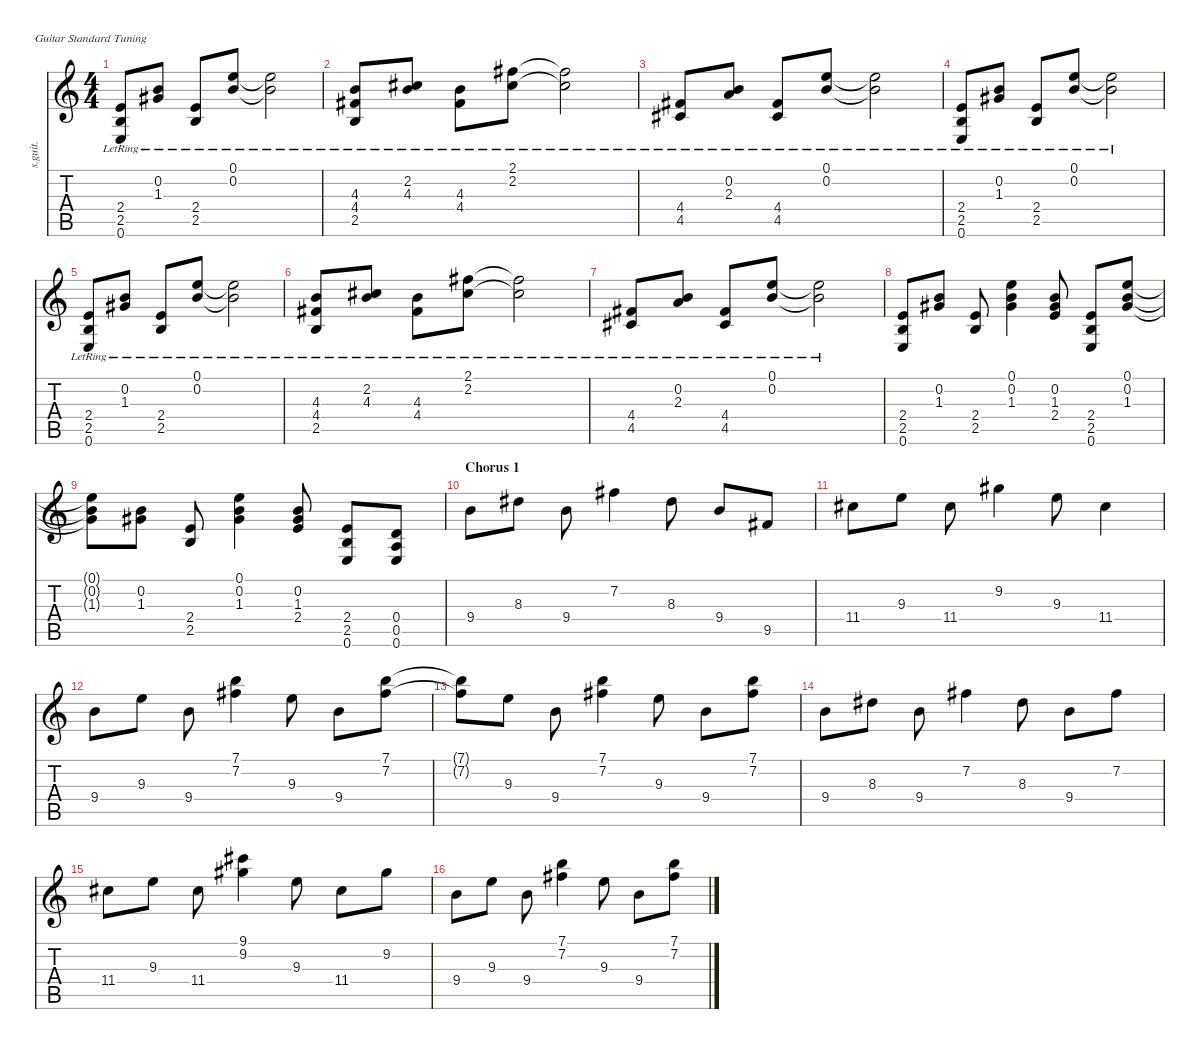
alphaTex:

\defaultSystemsLayout 4
\hideDynamics
\bracketExtendMode nobrackets
\track ("Dave Grohl - Rhythm 2" "s.guit.") {instrument overdrivenguitar}
\staff {score tabs}
\tuning (E4 B3 G3 D3 A2 E2)
\ts (4 4)
\tempo (136 hide)
\clef g2
\ks c
(2.4{lr} 2.5{lr} 0.6{lr}).8{dy f} (0.2{lr} 1.3{lr acc #}).8 (2.4{lr} 2.5{lr}).8 (0.1{lr} 0.2{lr}).8 (0.1{lr t} 0.2{lr t}).2 |
(4.3{lr} 4.4{lr acc #} 2.5{lr}).8 (2.2{lr acc #} 4.3{lr}).8 (4.3{lr} 4.4{lr acc #}).8 (2.1{lr acc #} 2.2{lr acc #}).8 (2.1{lr t acc #} 2.2{lr t acc #}).2 |
(4.4{lr acc #} 4.5{lr acc #}).8 (0.2{lr} 2.3{lr}).8 (4.4{lr acc #} 4.5{lr acc #}).8 (0.1{lr} 0.2{lr}).8 (0.1{lr t} 0.2{lr t}).2 |
(2.4{lr} 2.5{lr} 0.6{lr}).8 (0.2{lr} 1.3{lr acc #}).8 (2.4{lr} 2.5{lr}).8 (0.1{lr} 0.2{lr}).8 (0.1{lr t} 0.2{lr t}).2 |
(2.4{lr} 2.5{lr} 0.6{lr}).8 (0.2{lr} 1.3{lr acc #}).8 (2.4{lr} 2.5{lr}).8 (0.1{lr} 0.2{lr}).8 (0.1{lr t} 0.2{lr t}).2 |
(4.3{lr} 4.4{lr acc #} 2.5{lr}).8 (2.2{lr acc #} 4.3{lr}).8 (4.3{lr} 4.4{lr acc #}).8 (2.1{lr acc #} 2.2{lr acc #}).8 (2.1{lr t acc #} 2.2{lr t acc #}).2 |
(4.4{lr acc #} 4.5{lr acc #}).8 (0.2{lr} 2.3{lr}).8 (4.4{lr acc #} 4.5{lr acc #}).8 (0.1{lr} 0.2{lr}).8 (0.1{lr t} 0.2{lr t}).2 |
(2.4 2.5 0.6).8 (0.2 1.3{acc #}).8 (2.4 2.5).8 (0.1 0.2 1.3{acc #}).4 (0.2 1.3{acc #} 2.4).8 (2.4 2.5 0.6).8 (0.1 0.2 1.3{acc #}).8 |
(0.1{t} 0.2{t} 1.3{t acc #}).8 (0.2 1.3{acc #}).8 (2.4 2.5).8 (0.1 0.2 1.3{acc #}).4 (0.2 1.3{acc #} 2.4).8 (2.4 2.5 0.6).8 (0.4 0.5 0.6).8 |
\section ("" "Chorus 1")
9.4.8 8.3{acc #}.8 9.4.8 7.2{acc #}.4 8.3{acc #}.8 9.4.8 9.5{acc #}.8 |
11.4{acc #}.8 9.3.8 11.4{acc #}.8 9.2{acc #}.4 9.3.8 11.4{acc #}.4 |
9.4.8 9.3.8 9.4.8 (7.1 7.2{acc #}).4 9.3.8 9.4.8 (7.1 7.2{acc #}).8 |
(7.1{t} 7.2{t acc #}).8 9.3.8 9.4.8 (7.1 7.2{acc #}).4 9.3.8 9.4.8 (7.1 7.2{acc #}).8 |
9.4.8 8.3{acc #}.8 9.4.8 7.2{acc #}.4 8.3{acc #}.8 9.4.8 7.2{acc #}.8 |
11.4{acc #}.8 9.3.8 11.4{acc #}.8 (9.1{acc #} 9.2{acc #}).4 9.3.8 11.4{acc #}.8 9.2{acc #}.8 |
9.4.8 9.3.8 9.4.8 (7.1 7.2{acc #}).4 9.3.8 9.4.8 (7.1 7.2{acc #}).8
